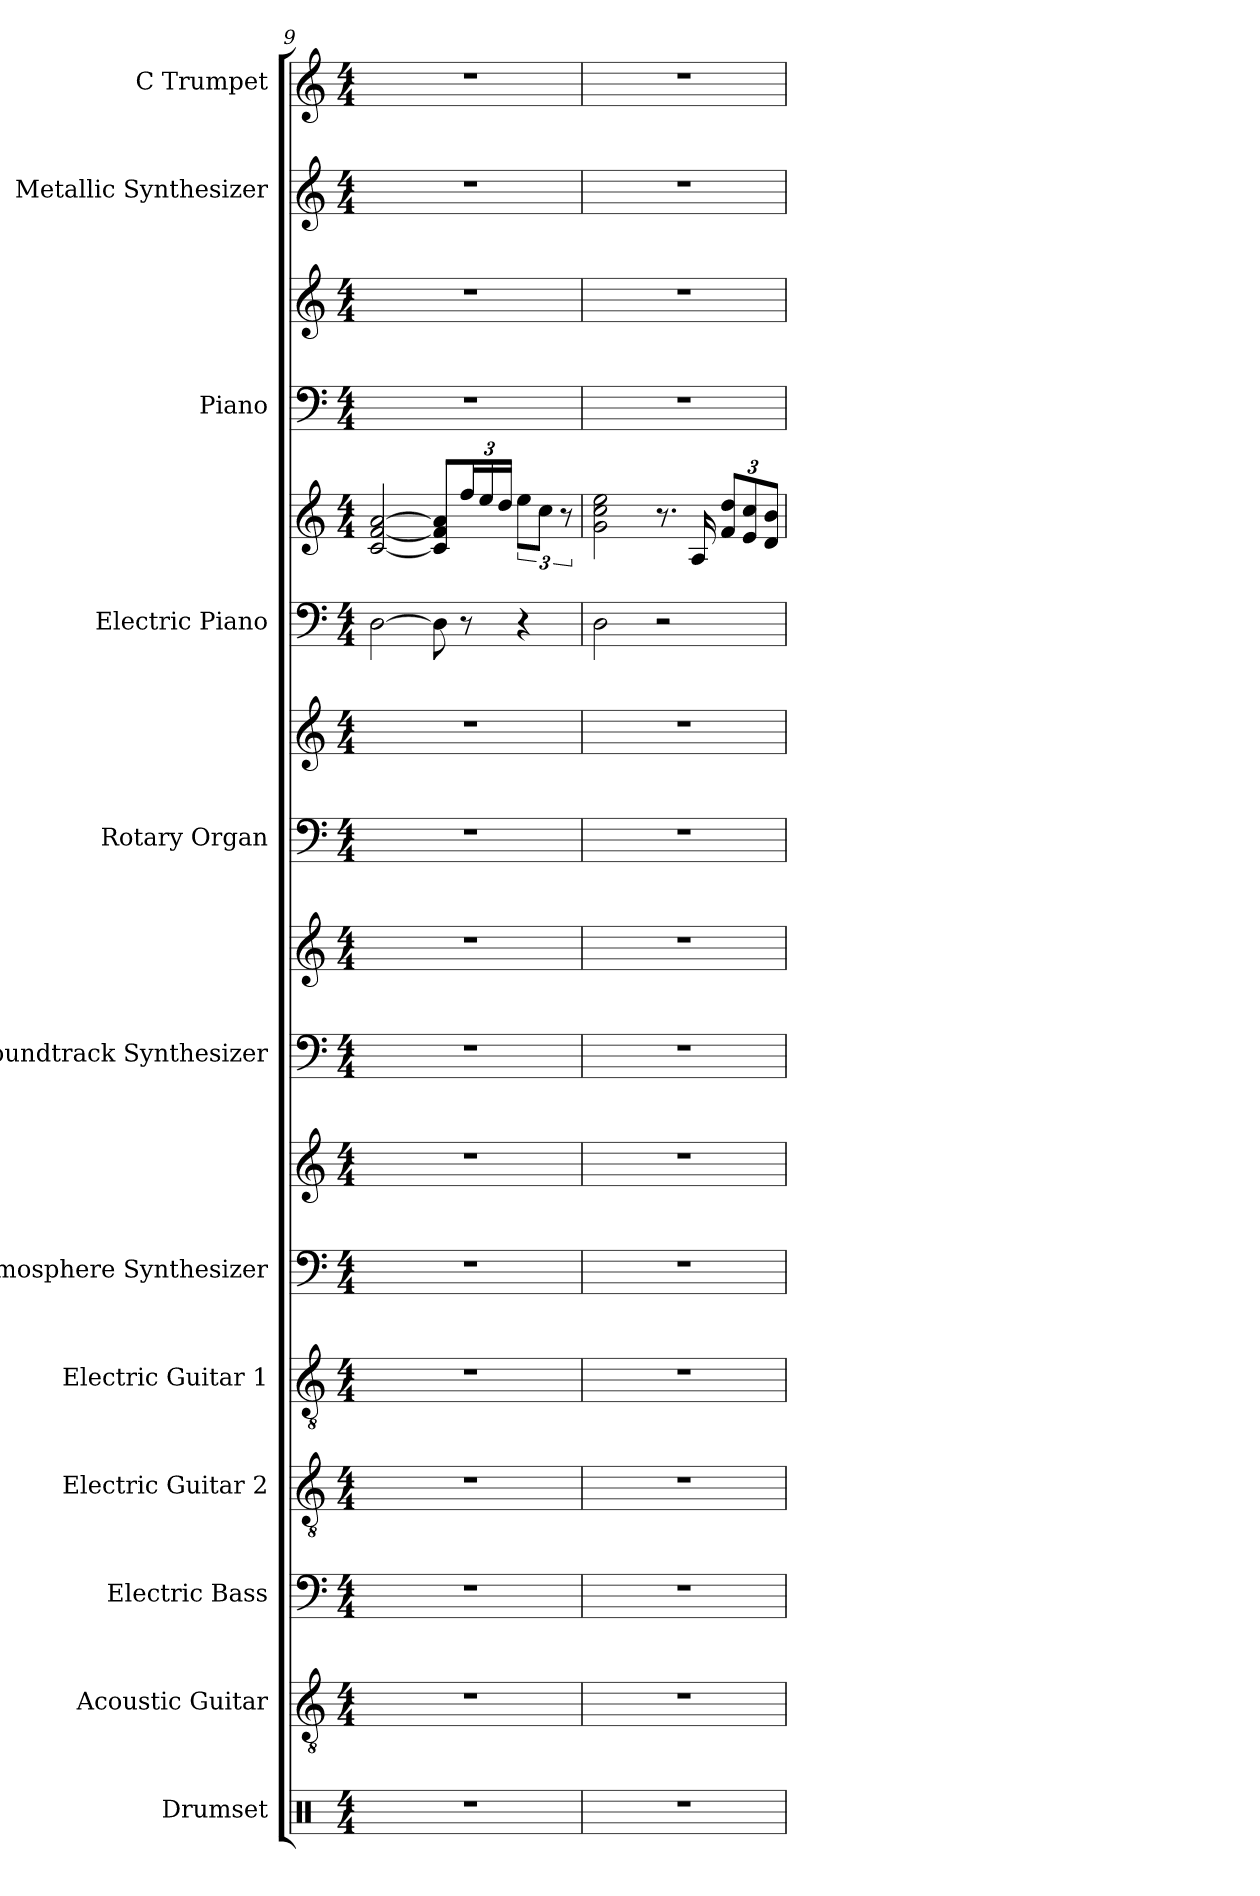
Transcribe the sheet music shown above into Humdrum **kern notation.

**kern	**kern	**kern	**kern	**kern	**kern	**kern	**kern	**kern	**kern	**kern	**kern	**kern	**kern	**kern	**kern	**kern
*part12	*part11	*part10	*part9	*part8	*part7	*part7	*part6	*part6	*part5	*part5	*part4	*part4	*part3	*part3	*part2	*part1
*staff17	*staff16	*staff15	*staff14	*staff13	*staff12	*staff11	*staff10	*staff9	*staff8	*staff7	*staff6	*staff5	*staff4	*staff3	*staff2	*staff1
*I"Drumset	*I"Acoustic Guitar	*I"Electric Bass	*I"Electric Guitar 2	*I"Electric Guitar 1	*I"Atmosphere Synthesizer	*	*I"Soundtrack Synthesizer	*	*I"Rotary Organ	*	*I"Electric Piano	*	*I"Piano	*	*I"Metallic Synthesizer	*I"C Trumpet
*I'Drs.	*I'Guit.	*I'El. B.	*I'El. Guit. 2	*I'El. Guit. 1	*I'Synth.	*	*I'Synth.	*	*I'Rot. Org.	*	*I'El. Pno.	*	*I'Pno.	*	*I'Synth.	*I'C Tpt.
*clefX	*clefGv2	*clefF4	*clefGv2	*clefGv2	*clefF4	*clefG2	*clefF4	*clefG2	*clefF4	*clefG2	*clefF4	*clefG2	*clefF4	*clefG2	*clefG2	*clefG2
*	*	*ITrd7c12	*	*	*	*	*	*	*	*	*	*	*	*	*	*
*k[]	*k[]	*k[]	*k[]	*k[]	*k[]	*k[]	*k[]	*k[]	*k[]	*k[]	*k[]	*k[]	*k[]	*k[]	*k[]	*k[]
*M4/4	*M4/4	*M4/4	*M4/4	*M4/4	*M4/4	*M4/4	*M4/4	*M4/4	*M4/4	*M4/4	*M4/4	*M4/4	*M4/4	*M4/4	*M4/4	*M4/4
=9	=9	=9	=9	=9	=9	=9	=9	=9	=9	=9	=9	=9	=9	=9	=9	=9
1r	1r	1r	1r	1r	1r	1r	1r	1r	1r	1r	[2D\	[2c/ [2f/ [2a/	1r	1r	1r	1r
.	.	.	.	.	.	.	.	.	.	.	8D\]	8c/] 8f/] 8a/]L	.	.	.	.
*	*	*	*	*	*	*	*	*	*	*	*	*Xbrackettup	*	*	*	*
.	.	.	.	.	.	.	.	.	.	.	8r	24ff/L	.	.	.	.
.	.	.	.	.	.	.	.	.	.	.	.	24ee/	.	.	.	.
.	.	.	.	.	.	.	.	.	.	.	.	24dd/JJ	.	.	.	.
*	*	*	*	*	*	*	*	*	*	*	*	*brackettup	*	*	*	*
.	.	.	.	.	.	.	.	.	.	.	4r	12ee\L	.	.	.	.
.	.	.	.	.	.	.	.	.	.	.	.	12cc\J	.	.	.	.
.	.	.	.	.	.	.	.	.	.	.	.	12r	.	.	.	.
=10	=10	=10	=10	=10	=10	=10	=10	=10	=10	=10	=10	=10	=10	=10	=10	=10
1r	1r	1r	1r	1r	1r	1r	1r	1r	1r	1r	2D\	2g\ 2cc\ 2ee\	1r	1r	1r	1r
.	.	.	.	.	.	.	.	.	.	.	2r	8.r	.	.	.	.
.	.	.	.	.	.	.	.	.	.	.	.	16A/	.	.	.	.
*	*	*	*	*	*	*	*	*	*	*	*	*Xbrackettup	*	*	*	*
.	.	.	.	.	.	.	.	.	.	.	.	12f/ 12dd/L	.	.	.	.
.	.	.	.	.	.	.	.	.	.	.	.	12e/ 12cc/	.	.	.	.
.	.	.	.	.	.	.	.	.	.	.	.	12d/ 12b/J	.	.	.	.
=	=	=	=	=	=	=	=	=	=	=	=	=	=	=	=	=
*-	*-	*-	*-	*-	*-	*-	*-	*-	*-	*-	*-	*-	*-	*-	*-	*-
